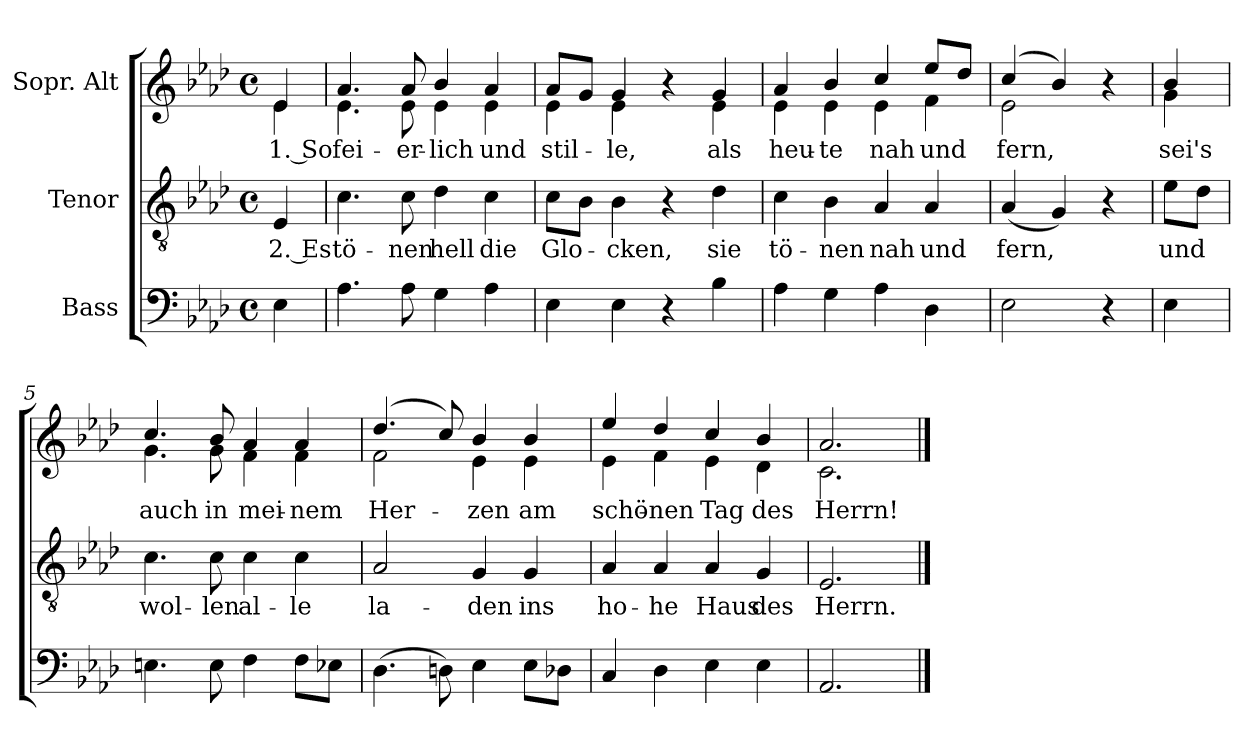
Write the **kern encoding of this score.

**kern	**kern	**text	**kern	**text
*part3	*part2	*part2	*part1	*part1
*staff3	*staff2	*staff2	*staff1	*staff1
*I"Bass	*I"Tenor	*	*I"Sopr. Alt	*
*clefF4	*clefGv2	*	*clefG2	*
*k[b-e-a-d-]	*k[b-e-a-d-]	*	*k[b-e-a-d-]	*
*M4/4	*M4/4	*	*M4/4	*
*met(c)	*met(c)	*	*met(c)	*
*MM90	*MM90	*	*MM90	*
=	=	=	=	=
!	!	!LO:LY:b	!	!LO:LY:b
*	*	*	*^	*
4E-\	4E-/	2. Es	4e-/	4e-\	1. So
=1	=1	=1	=1	=1	=1
!	!	!LO:LY:b	!	!	!LO:LY:b
4.A-\	4.c\	tö-	4.a-/	4.e-\	fei-
!	!	!LO:LY:b	!	!	!LO:LY:b
8A-\	8c\	-nen	8a-/	8e-\	-er-
!	!	!LO:LY:b	!	!	!LO:LY:b
4G\	4d-\	hell	4b-/	4e-\	-lich
!	!	!LO:LY:b	!	!	!LO:LY:b
4A-\	4c\	die	4a-/	4e-\	und
=2	=2	=2	=2	=2	=2
!	!	!LO:LY:b	!	!	!LO:LY:b
4E-\	8c\L	Glo-	8a-/L	4e-\	stil-
.	8B-\J	.	8g/J	.	.
!	!	!LO:LY:b	!	!	!LO:LY:b
4E-\	4B-\	-cken,	4g/	4e-\	-le,
4r	4r	.	4r	4ryy	.
!	!	!LO:LY:b	!	!	!LO:LY:b
4B-\	4d-\	sie	4g/	4e-\	als
=3	=3	=3	=3	=3	=3
!	!	!LO:LY:b	!	!	!LO:LY:b
4A-\	4c\	tö-	4a-/	4e-\	heu-
!	!	!LO:LY:b	!	!	!LO:LY:b
4G\	4B-\	-nen	4b-/	4e-\	-te
!	!	!LO:LY:b	!	!	!LO:LY:b
4A-\	4A-/	nah	4cc/	4e-\	nah
!	!	!LO:LY:b	!	!	!LO:LY:b
4D-\	4A-/	und	8ee-/L	4f\	und
.	.	.	8dd-/J	.	.
=4	=4	=4	=4	=4	=4
!	!	!LO:LY:b	!	!	!LO:LY:b
2E-\	(4A-/	fern,	(4cc/	2e-\	fern,
.	4G/)	.	4b-/)	.	.
4r	4r	.	4r	4ryy	.
!!LO:LB:g=z	!!
=4X1	=4X1	=4X1	=4X1	=4X1	=4X1
!	!	!LO:LY:b	!	!	!LO:LY:b
4E-\	8e-\L	und	4b-/	4g\	sei's
.	8d-\J	.	.	.	.
=5	=5	=5	=5	=5	=5
!	!	!LO:LY:b	!	!	!LO:LY:b
4.En\	4.c\	wol-	4.cc/	4.g\	auch
!	!	!LO:LY:b	!	!	!LO:LY:b
8E\	8c\	-len	8b-/	8g\	in
!	!	!LO:LY:b	!	!	!LO:LY:b
4F\	4c\	al-	4a-/	4f\	mei-
!	!	!LO:LY:b	!	!	!LO:LY:b
8F\L	4c\	-le	4a-/	4f\	-nem
8E-X\J	.	.	.	.	.
=6	=6	=6	=6	=6	=6
!	!	!LO:LY:b	!	!	!LO:LY:b
(4.D-\	2A-/	la-	(4.dd-/	2f\	Her-
8Dn\)	.	.	8cc/)	.	.
!	!	!LO:LY:b	!	!	!LO:LY:b
4E-\	4G/	-den	4b-/	4e-\	-zen
!	!	!LO:LY:b	!	!	!LO:LY:b
8E-\L	4G/	ins	4b-/	4e-\	am
8D-X\J	.	.	.	.	.
=7	=7	=7	=7	=7	=7
!	!	!LO:LY:b	!	!	!LO:LY:b
4C/	4A-/	ho-	4ee-/	4e-\	schö-
!	!	!LO:LY:b	!	!	!LO:LY:b
4D-\	4A-/	-he	4dd-/	4f\	-nen
!	!	!LO:LY:b	!	!	!LO:LY:b
4E-\	4A-/	Haus	4cc/	4e-\	Tag
!	!	!LO:LY:b	!	!	!LO:LY:b
4E-\	4G/	des	4b-/	4d-\	des
=8	=8	=8	=8	=8	=8
!	!	!LO:LY:b	!	!	!LO:LY:b
2.AA-/	2.E-/	Herrn.	2.a-/	2.c\	Herrn!
*	*	*	*v	*v	*
==	==	==	==	==
*-	*-	*-	*-	*-
